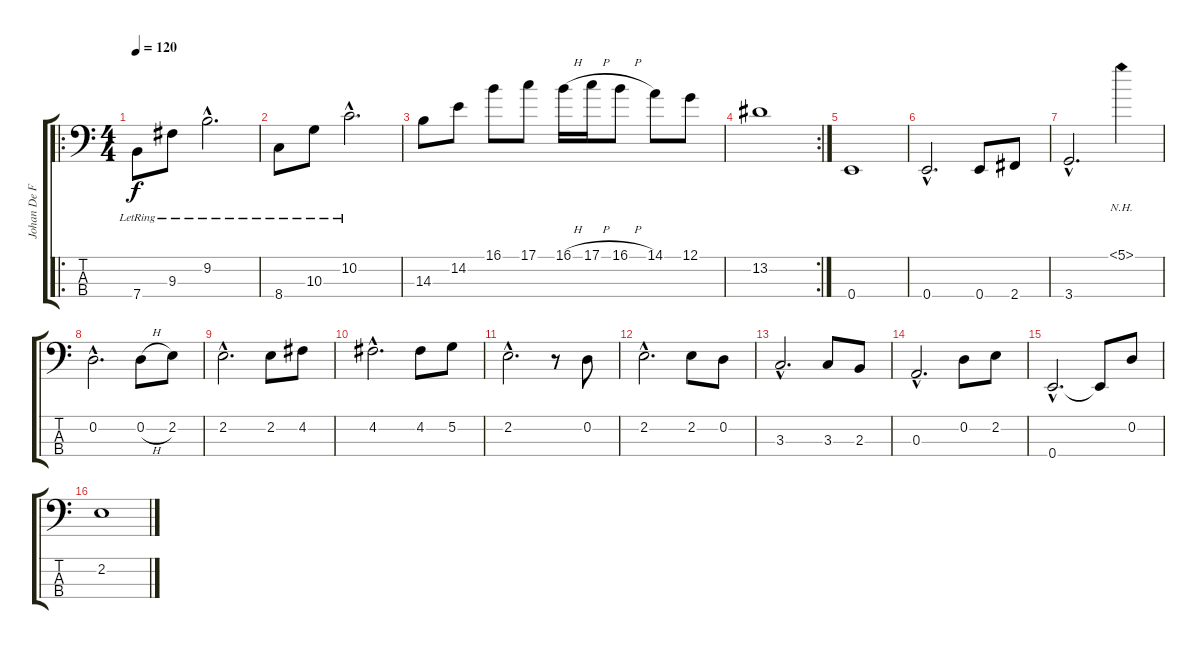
\track ("Johan De Farfalla" "Johan De F") {instrument electricbassfinger}
\staff {score tabs}
\tuning (G2 D2 A1 E1) {hide}
\ro
\ts (4 4)
\tempo 120
\clef f4
\ks c
7.4{lr}.8{dy f} 9.3{lr}.8 9.2{hac lr}.2{d} |
8.4{lr}.8 10.3{lr}.8 10.2{hac lr}.2{d} |
14.3.8 14.2.8 16.1.8 17.1.8 16.1{h}.16 17.1{h}.16 16.1{h}.8 14.1.8 12.1.8 |
\rc 2
13.2.1 |
0.4.1 |
0.4{hac}.2{d} 0.4.8 2.4.8 |
3.4{hac}.2{d} 5.1{nh}.4 |
0.2{hac}.2{d} 0.2{h}.8 2.2.8 |
2.2{hac}.2{d} 2.2.8 4.2.8 |
4.2{hac}.2{d} 4.2.8 5.2.8 |
2.2{hac}.2{d} r.8 0.2.8 |
2.2{hac}.2{d} 2.2.8 0.2.8 |
3.3{hac}.2{d} 3.3.8 2.3.8 |
0.3{hac}.2{d} 0.2.8 2.2.8 |
0.4{hac}.2{d} 0.4{t}.8 0.2.8 |
2.2.1
